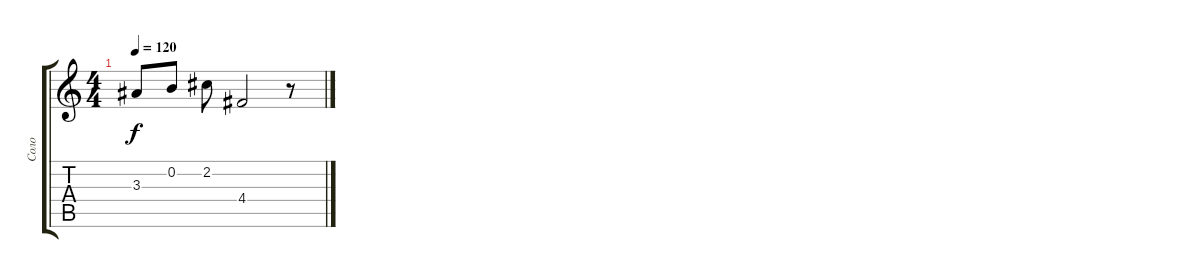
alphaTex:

\track ("Соло" "Соло") {instrument overdrivenguitar}
\staff {score tabs}
\tuning (E4 B3 G3 D3 A2 E2) {hide}
\ts (4 4)
\tempo 120
\clef g2
\ks c
3.3.8{dy f} 0.2.8 2.2.8 4.4.2 r.8
